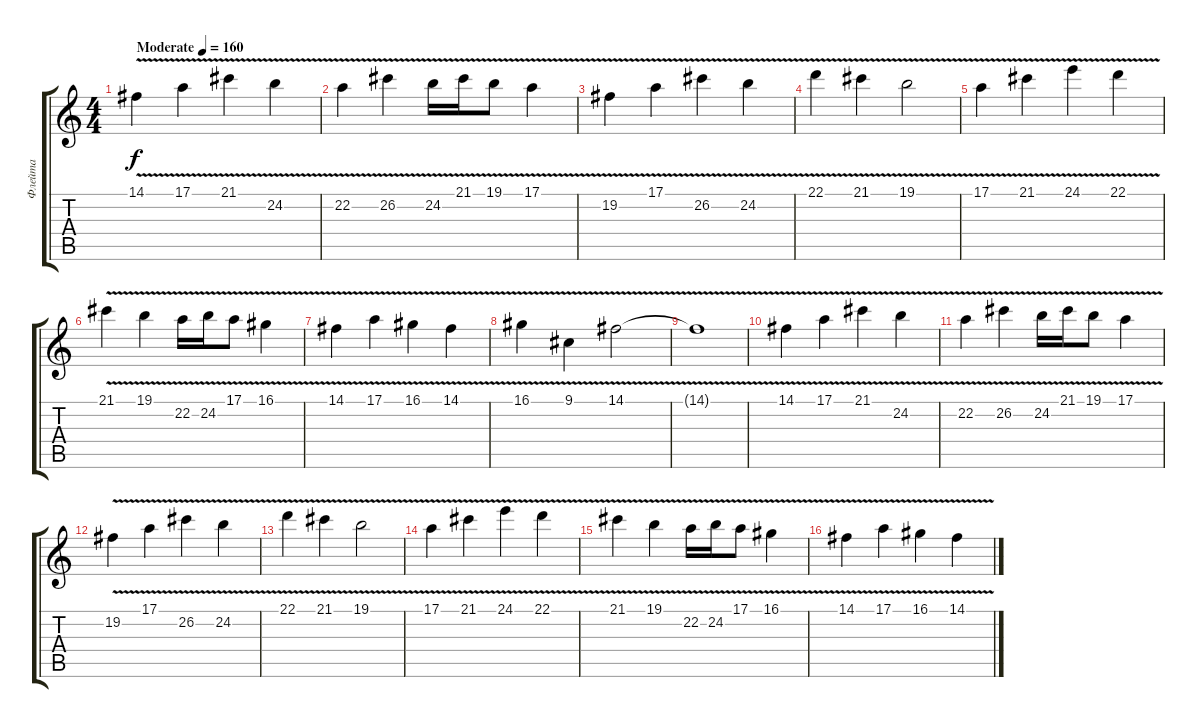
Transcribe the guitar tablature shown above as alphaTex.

\track ("Флейта" "Флейта") {instrument piccolo}
\staff {score tabs}
\tuning (E4 B3 G3 D3 A2 E2) {hide}
\ts (4 4)
\tempo (160 "Moderate")
\clef g2
\ks c
14.1{v}.4{dy f instrument piccolo} 17.1{v}.4 21.1{v}.4 24.2{v}.4 |
22.2{v}.4 26.2{v}.4 24.2{v}.16 21.1{v}.16 19.1{v}.8 17.1{v}.4 |
19.2{v}.4 17.1{v}.4 26.2{v}.4 24.2{v}.4 |
22.1{v}.4 21.1{v}.4 19.1{v}.2 |
17.1{v}.4 21.1{v}.4 24.1{v}.4 22.1{v}.4 |
21.1{v}.4 19.1{v}.4 22.2{v}.16 24.2{v}.16 17.1{v}.8 16.1{v}.4 |
14.1{v}.4 17.1{v}.4 16.1{v}.4 14.1{v}.4 |
16.1{v}.4 9.1{v}.4 14.1{v}.2 |
14.1{v t}.1 |
14.1{v}.4 17.1{v}.4 21.1{v}.4 24.2{v}.4 |
22.2{v}.4 26.2{v}.4 24.2{v}.16 21.1{v}.16 19.1{v}.8 17.1{v}.4 |
19.2{v}.4 17.1{v}.4 26.2{v}.4 24.2{v}.4 |
22.1{v}.4 21.1{v}.4 19.1{v}.2 |
17.1{v}.4 21.1{v}.4 24.1{v}.4 22.1{v}.4 |
21.1{v}.4 19.1{v}.4 22.2{v}.16 24.2{v}.16 17.1{v}.8 16.1{v}.4 |
14.1{v}.4 17.1{v}.4 16.1{v}.4 14.1{v}.4
